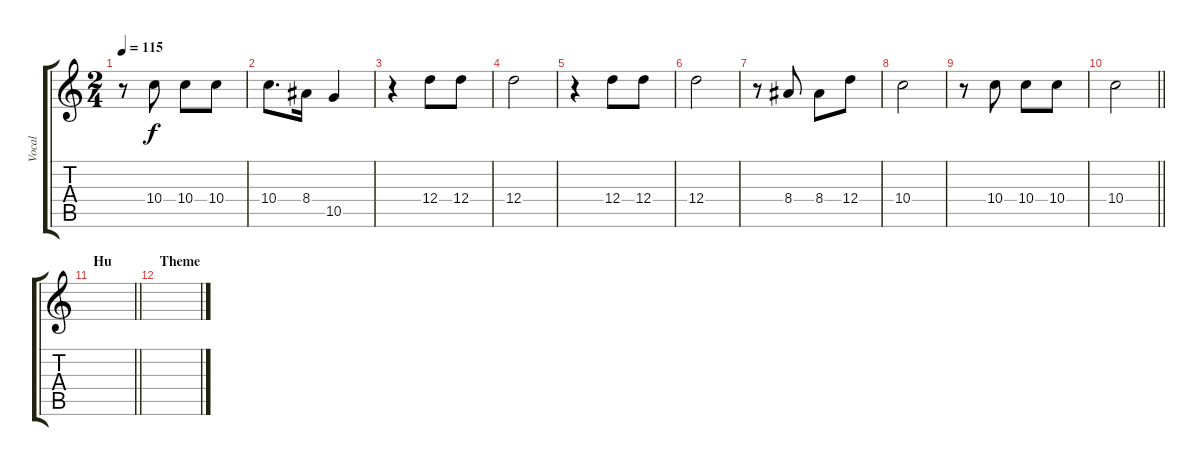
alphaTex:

\track ("Vocal" "Vocal") {instrument acousticguitarnylon}
\staff {score tabs}
\tuning (E4 B3 G3 D3 A2 E2) {hide}
\ts (2 4)
\tempo 115
\clef g2
\ks c
r.8{dy f} 10.4.8 10.4.8 10.4.8 |
10.4.8{d} 8.4.16 10.5.4 |
r.4 12.4.8 12.4.8 |
12.4.2 |
r.4 12.4.8 12.4.8 |
12.4.2 |
r.8 8.4.8 8.4.8 12.4.8 |
10.4.2 |
r.8 10.4.8 10.4.8 10.4.8 |
\barLineRight lightlight
10.4.2 |
\section ("" "Hu")
\barLineRight lightlight
|
\section ("" "Theme")
